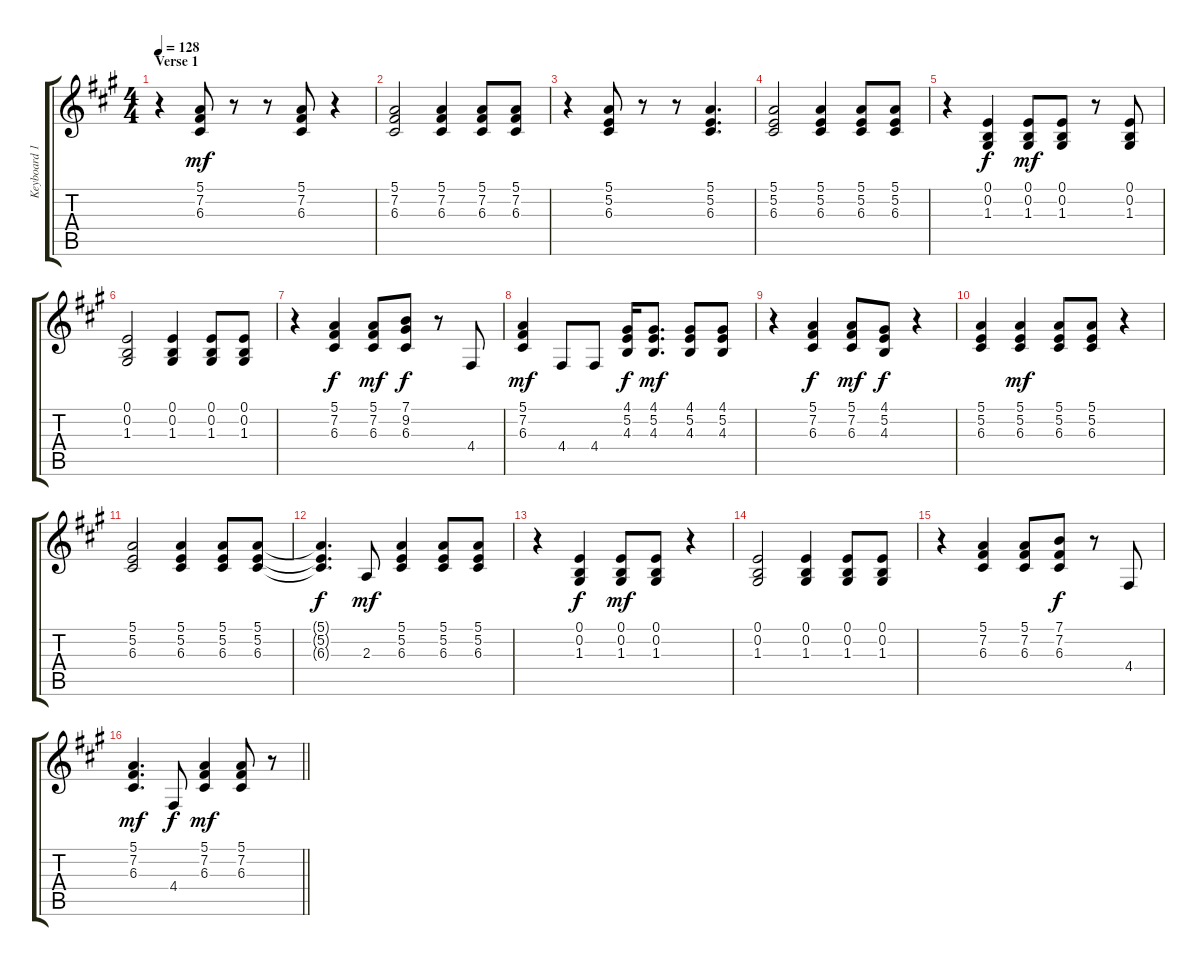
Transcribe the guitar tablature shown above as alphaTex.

\track ("Keyboard 1" "Keyboard 1") {instrument electricgrandpiano}
\staff {score tabs}
\tuning (E4 B3 G3 D3 A2 E2) {hide}
\ts (4 4)
\section ("" "Verse 1")
\tempo 128
\clef g2
\ks f#minor
r.4{dy mf} (5.1 7.2 6.3).8 r.8 r.8 (5.1 7.2 6.3).8 r.4 |
(5.1 7.2 6.3).2 (5.1 7.2 6.3).4 (5.1 7.2 6.3).8 (5.1 7.2 6.3).8 |
r.4 (5.1 5.2 6.3).8 r.8 r.8 (5.1 5.2 6.3).4{d} |
(5.1 5.2 6.3).2 (5.1 5.2 6.3).4 (5.1 5.2 6.3).8 (5.1 5.2 6.3).8 |
r.4 (0.1 0.2 1.3).4{dy f} (0.1 0.2 1.3).8{dy mf} (0.1 0.2 1.3).8 r.8 (0.1 0.2 1.3).8 |
(0.1 0.2 1.3).2 (0.1 0.2 1.3).4 (0.1 0.2 1.3).8 (0.1 0.2 1.3).8 |
r.4 (5.1 7.2 6.3).4{dy f} (5.1 7.2 6.3).8{dy mf} (7.1 9.2 6.3).8{dy f} r.8 4.4.8 |
(5.1 7.2 6.3).4{dy mf} 4.4.8 4.4.8 (4.1 5.2 4.3).16{dy f} (4.1 5.2 4.3).8{d dy mf} (4.1 5.2 4.3).8 (4.1 5.2 4.3).8 |
r.4 (5.1 7.2 6.3).4{dy f} (5.1 7.2 6.3).8{dy mf} (4.1 5.2 4.3).8{dy f} r.4 |
(5.1 5.2 6.3).4 (5.1 5.2 6.3).4{dy mf} (5.1 5.2 6.3).8 (5.1 5.2 6.3).8 r.4 |
(5.1 5.2 6.3).2 (5.1 5.2 6.3).4 (5.1 5.2 6.3).8 (5.1 5.2 6.3).8 |
(5.1{t} 5.2{t} 6.3{t}).4{d dy f} 2.3.8{dy mf} (5.1 5.2 6.3).4 (5.1 5.2 6.3).8 (5.1 5.2 6.3).8 |
r.4 (0.1 0.2 1.3).4{dy f} (0.1 0.2 1.3).8{dy mf} (0.1 0.2 1.3).8 r.4 |
(0.1 0.2 1.3).2 (0.1 0.2 1.3).4 (0.1 0.2 1.3).8 (0.1 0.2 1.3).8 |
r.4 (5.1 7.2 6.3).4 (5.1 7.2 6.3).8 (7.1 7.2 6.3).8{dy f} r.8 4.4.8 |
\barLineRight lightlight
(5.1 7.2 6.3).4{d dy mf} 4.4.8{dy f} (5.1 7.2 6.3).4{dy mf} (5.1 7.2 6.3).8 r.8
